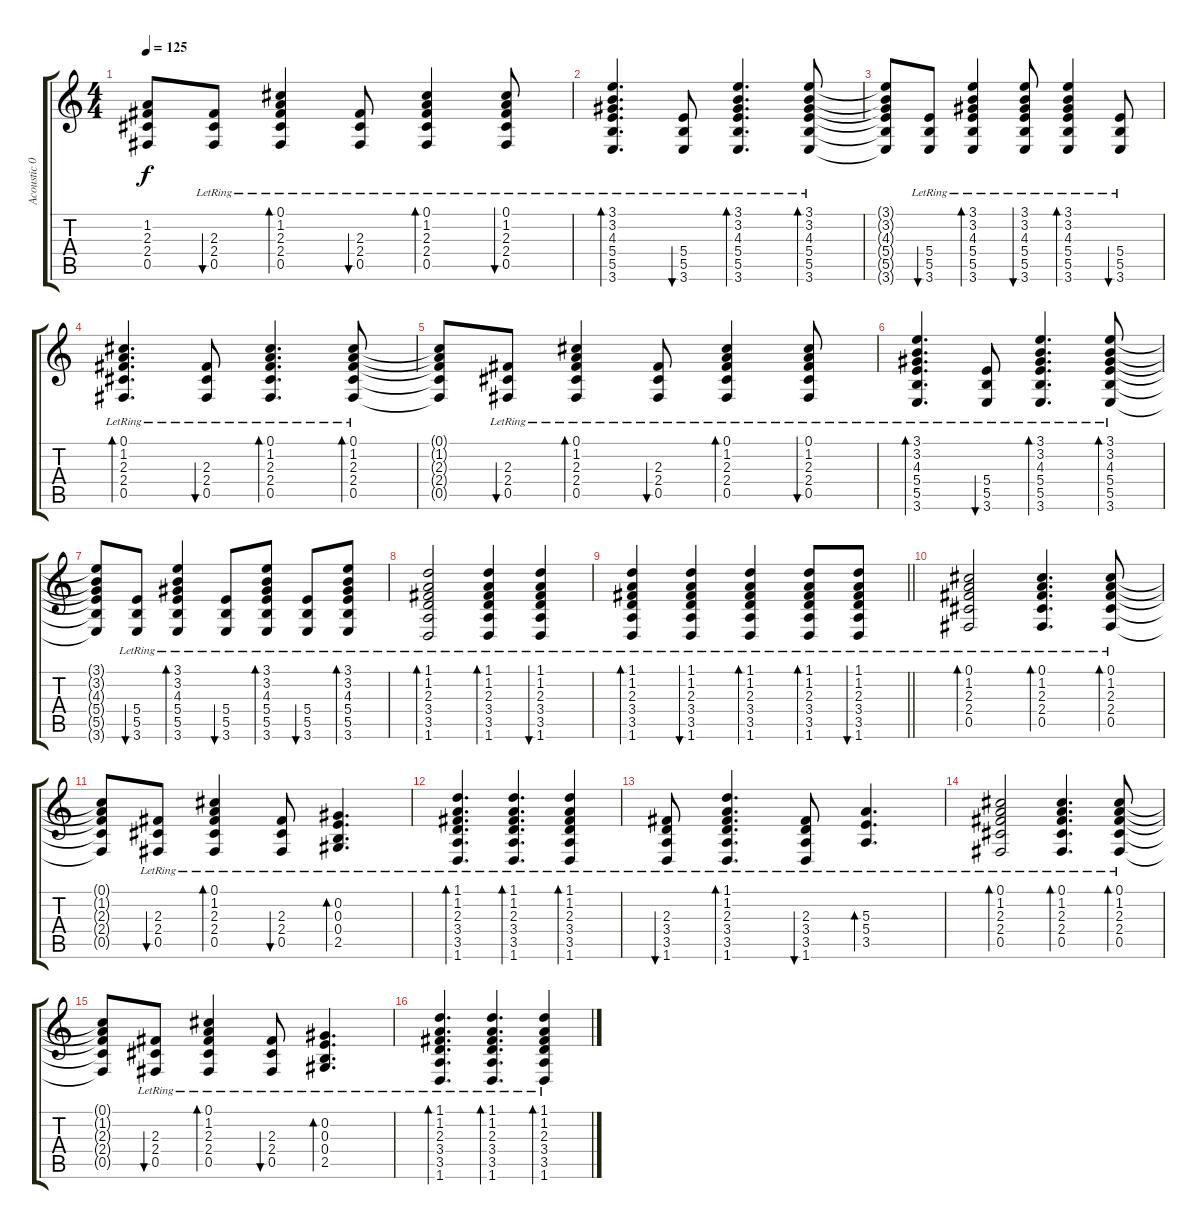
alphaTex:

\track ("Acoustic 01" "Acoustic 0") {instrument acousticguitarsteel}
\staff {score tabs}
\tuning (Db4 Ab3 E3 B2 Gb2 Db2) {hide}
\ts (4 4)
\tempo 125
\clef g2
\ks c
(1.2{t} 2.3{t} 2.4{t} 0.5{t}).8{dy f} (2.3{lr} 2.4{lr} 0.5{lr}).8{bu 30} (0.1{lr} 1.2{lr} 2.3{lr} 2.4{lr} 0.5{lr}).4{bd 30} (2.3{lr} 2.4{lr} 0.5{lr}).8{bu 30} (0.1{lr} 1.2{lr} 2.3{lr} 2.4{lr} 0.5{lr}).4{bd 30} (0.1{lr} 1.2{lr} 2.3{lr} 2.4{lr} 0.5{lr}).8{bu 30} |
(3.1{lr} 3.2{lr} 4.3{lr} 5.4{lr} 5.5{lr} 3.6{lr}).4{d bd 30} (5.4{lr} 5.5{lr} 3.6{lr}).8{bu 30} (3.1{lr} 3.2{lr} 4.3{lr} 5.4{lr} 5.5{lr} 3.6{lr}).4{d bd 30} (3.1{lr} 3.2{lr} 4.3{lr} 5.4{lr} 5.5{lr} 3.6{lr}).8{bd 30} |
(3.1{t} 3.2{t} 4.3{t} 5.4{t} 5.5{t} 3.6{t}).8 (5.4{lr} 5.5{lr} 3.6{lr}).8{bu 30} (3.1{lr} 3.2{lr} 4.3{lr} 5.4{lr} 5.5{lr} 3.6{lr}).4{bd 30} (3.1{lr} 3.2{lr} 4.3{lr} 5.4{lr} 5.5{lr} 3.6{lr}).8{bu 30} (3.1{lr} 3.2{lr} 4.3{lr} 5.4{lr} 5.5{lr} 3.6{lr}).4{bd 30} (5.4{lr} 5.5{lr} 3.6{lr}).8{bu 30} |
(0.1{lr} 1.2{lr} 2.3{lr} 2.4{lr} 0.5{lr}).4{d bd 30} (2.3{lr} 2.4{lr} 0.5{lr}).8{bu 30} (0.1{lr} 1.2{lr} 2.3{lr} 2.4{lr} 0.5{lr}).4{d bd 30} (0.1{lr} 1.2{lr} 2.3{lr} 2.4{lr} 0.5{lr}).8{bd 30} |
(0.1{t} 1.2{t} 2.3{t} 2.4{t} 0.5{t}).8 (2.3{lr} 2.4{lr} 0.5{lr}).8{bu 30} (0.1{lr} 1.2{lr} 2.3{lr} 2.4{lr} 0.5{lr}).4{bd 30} (2.3{lr} 2.4{lr} 0.5{lr}).8{bu 30} (0.1{lr} 1.2{lr} 2.3{lr} 2.4{lr} 0.5{lr}).4{bd 30} (0.1{lr} 1.2{lr} 2.3{lr} 2.4{lr} 0.5{lr}).8{bu 30} |
(3.1{lr} 3.2{lr} 4.3{lr} 5.4{lr} 5.5{lr} 3.6{lr}).4{d bd 30} (5.4{lr} 5.5{lr} 3.6{lr}).8{bu 30} (3.1{lr} 3.2{lr} 4.3{lr} 5.4{lr} 5.5{lr} 3.6{lr}).4{d bd 30} (3.1{lr} 3.2{lr} 4.3{lr} 5.4{lr} 5.5{lr} 3.6{lr}).8{bd 30} |
(3.1{t} 3.2{t} 4.3{t} 5.4{t} 5.5{t} 3.6{t}).8 (5.4{lr} 5.5{lr} 3.6{lr}).8{bu 30} (3.1{lr} 3.2{lr} 4.3{lr} 5.4{lr} 5.5{lr} 3.6{lr}).4{bd 30} (5.4{lr} 5.5{lr} 3.6{lr}).8{bu 30} (3.1{lr} 3.2{lr} 4.3{lr} 5.4{lr} 5.5{lr} 3.6{lr}).8{bd 30} (5.4{lr} 5.5{lr} 3.6{lr}).8{bu 30} (3.1{lr} 3.2{lr} 4.3{lr} 5.4{lr} 5.5{lr} 3.6{lr}).8{bd 30} |
(1.1{lr} 1.2{lr} 2.3{lr} 3.4{lr} 3.5{lr} 1.6{lr}).2{bd 30} (1.1{lr} 1.2{lr} 2.3{lr} 3.4{lr} 3.5{lr} 1.6{lr}).4{bd 30} (1.1{lr} 1.2{lr} 2.3{lr} 3.4{lr} 3.5{lr} 1.6{lr}).4{bu 30} |
\barLineRight lightlight
(1.1{lr} 1.2{lr} 2.3{lr} 3.4{lr} 3.5{lr} 1.6{lr}).4{bd 30} (1.1{lr} 1.2{lr} 2.3{lr} 3.4{lr} 3.5{lr} 1.6{lr}).4{bu 30} (1.1{lr} 1.2{lr} 2.3{lr} 3.4{lr} 3.5{lr} 1.6{lr}).4{bd 30} (1.1{lr} 1.2{lr} 2.3{lr} 3.4{lr} 3.5{lr} 1.6{lr}).8{bd 30} (1.1{lr} 1.2{lr} 2.3{lr} 3.4{lr} 3.5{lr} 1.6{lr}).8{bu 30} |
(0.1{lr} 1.2{lr} 2.3{lr} 2.4{lr} 0.5{lr}).2{bd 30 volume 5} (0.1{lr} 1.2{lr} 2.3{lr} 2.4{lr} 0.5{lr}).4{d bd 30} (0.1{lr} 1.2{lr} 2.3{lr} 2.4{lr} 0.5{lr}).8{bd 30} |
(0.1{t} 1.2{t} 2.3{t} 2.4{t} 0.5{t}).8 (2.3{lr} 2.4{lr} 0.5{lr}).8{bu 30} (0.1{lr} 1.2{lr} 2.3{lr} 2.4{lr} 0.5{lr}).4{bd 30} (2.3{lr} 2.4{lr} 0.5{lr}).8{bu 30} (0.2{lr} 0.3{lr} 0.4{lr} 2.5{lr}).4{d bd 30} |
(1.1{lr} 1.2{lr} 2.3{lr} 3.4{lr} 3.5{lr} 1.6{lr}).4{d bd 30} (1.1{lr} 1.2{lr} 2.3{lr} 3.4{lr} 3.5{lr} 1.6{lr}).4{d bd 30} (1.1{lr} 1.2{lr} 2.3{lr} 3.4{lr} 3.5{lr} 1.6{lr}).4{bd 30} |
(2.3{lr} 3.4{lr} 3.5{lr} 1.6{lr}).8{bu 30} (1.1{lr} 1.2{lr} 2.3{lr} 3.4{lr} 3.5{lr} 1.6{lr}).4{d bd 30} (2.3{lr} 3.4{lr} 3.5{lr} 1.6{lr}).8{bu 30} (5.3{lr} 5.4{lr} 3.5{lr}).4{d bd 30} |
(0.1{lr} 1.2{lr} 2.3{lr} 2.4{lr} 0.5{lr}).2{bd 30} (0.1{lr} 1.2{lr} 2.3{lr} 2.4{lr} 0.5{lr}).4{d bd 30} (0.1{lr} 1.2{lr} 2.3{lr} 2.4{lr} 0.5{lr}).8{bd 30} |
(0.1{t} 1.2{t} 2.3{t} 2.4{t} 0.5{t}).8 (2.3{lr} 2.4{lr} 0.5{lr}).8{bu 30} (0.1{lr} 1.2{lr} 2.3{lr} 2.4{lr} 0.5{lr}).4{bd 30} (2.3{lr} 2.4{lr} 0.5{lr}).8{bu 30} (0.2{lr} 0.3{lr} 0.4{lr} 2.5{lr}).4{d bd 30} |
(1.1{lr} 1.2{lr} 2.3{lr} 3.4{lr} 3.5{lr} 1.6{lr}).4{d bd 30} (1.1{lr} 1.2{lr} 2.3{lr} 3.4{lr} 3.5{lr} 1.6{lr}).4{d bd 30} (1.1{lr} 1.2{lr} 2.3{lr} 3.4{lr} 3.5{lr} 1.6{lr}).4{bd 30}
